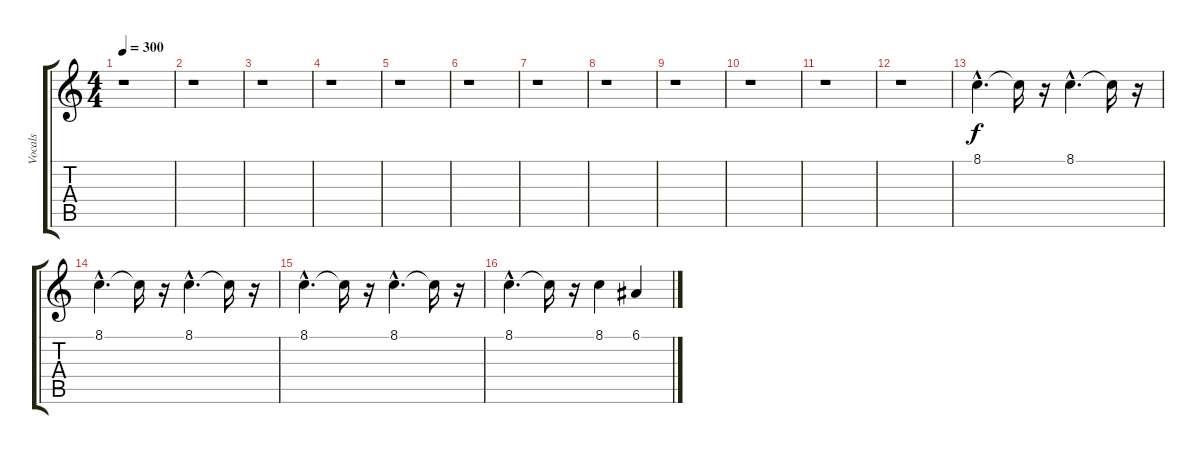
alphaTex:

\track ("Vocals" "Vocals") {instrument lead6voice}
\staff {score tabs}
\tuning (E4 B3 G3 D3 A2 E2) {hide}
\ts (4 4)
\tempo 300
\clef g2
\ks c
r.1{dy f} |
r.1 |
r.1 |
r.1 |
r.1 |
r.1 |
r.1 |
r.1 |
r.1 |
r.1 |
r.1 |
r.1 |
8.1{hac}.4{d} 8.1{t}.16 r.16 8.1{hac}.4{d} 8.1{t}.16 r.16 |
8.1{hac}.4{d} 8.1{t}.16 r.16 8.1{hac}.4{d} 8.1{t}.16 r.16 |
8.1{hac}.4{d} 8.1{t}.16 r.16 8.1{hac}.4{d} 8.1{t}.16 r.16 |
8.1{hac}.4{d} 8.1{t}.16 r.16 8.1.4 6.1.4
